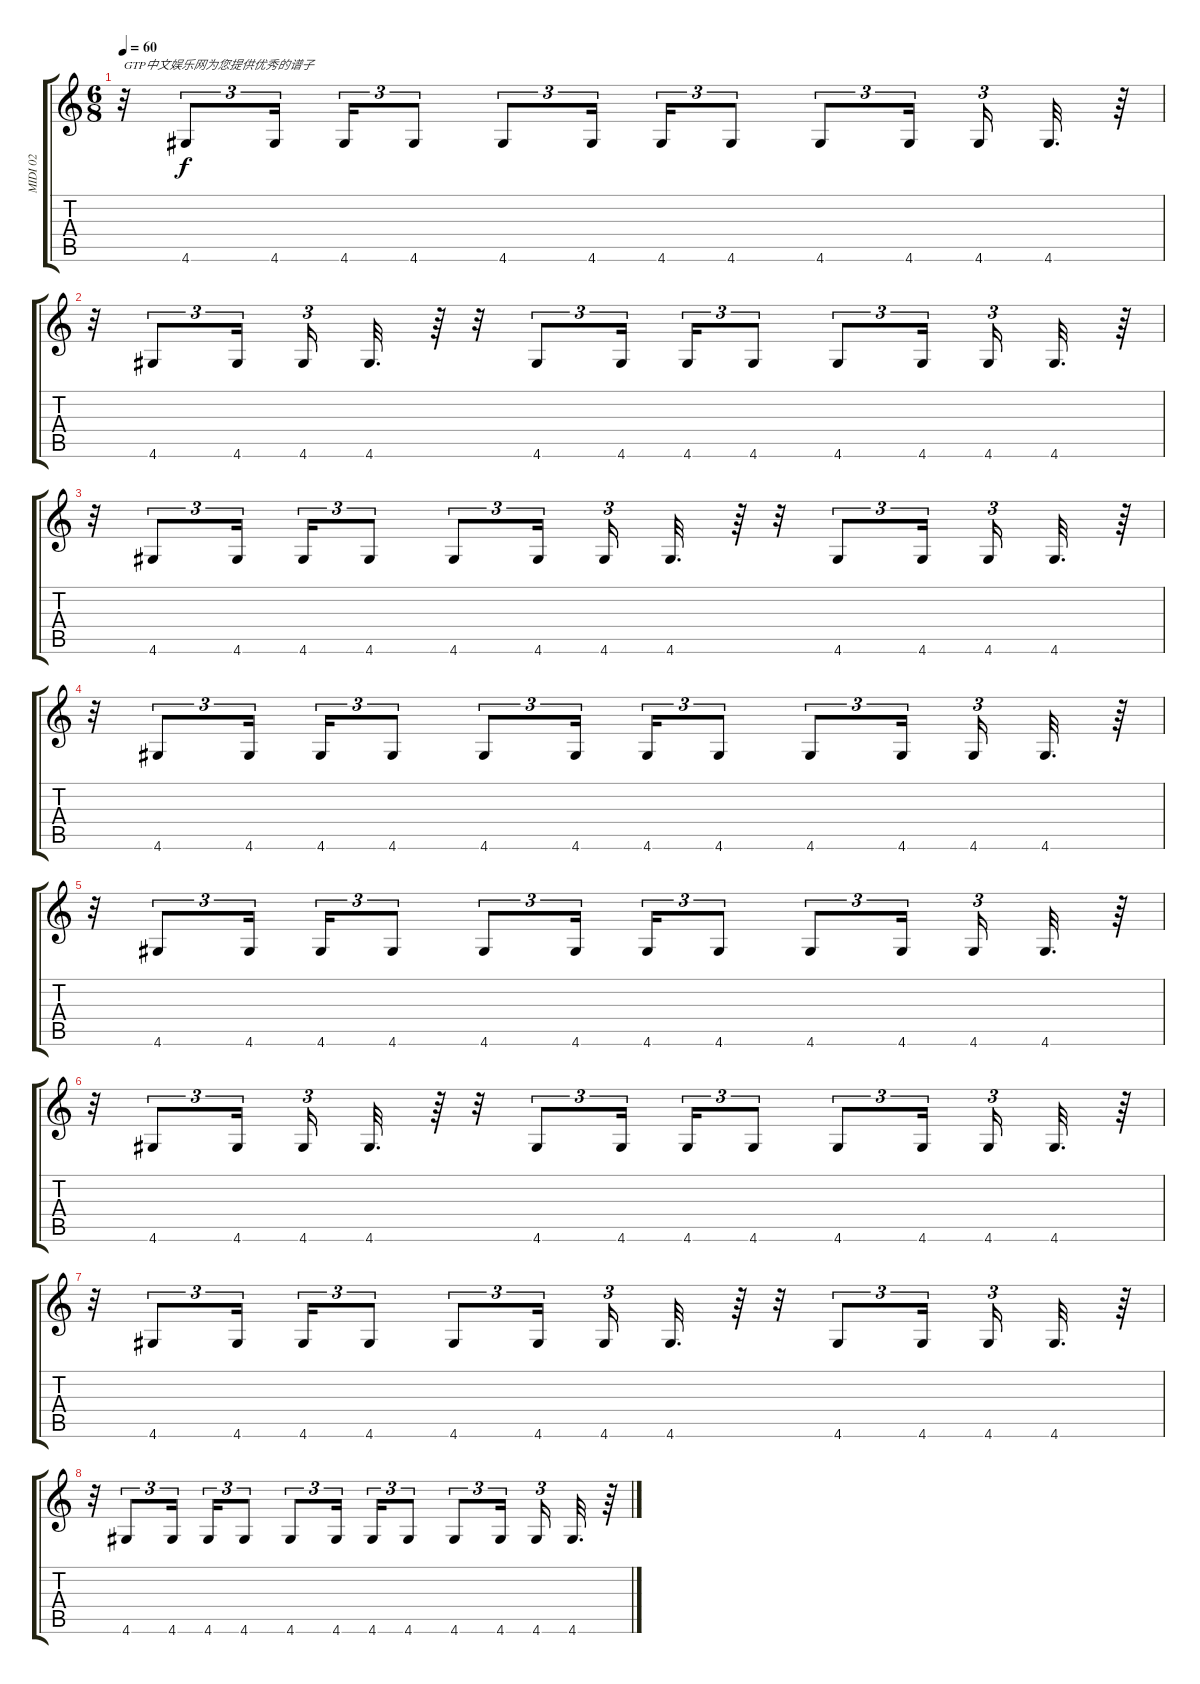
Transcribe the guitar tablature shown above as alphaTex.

\track ("MIDI 02" "MIDI 02") {instrument acousticguitarnylon}
\staff {score tabs}
\tuning (E4 B3 G3 D3 A2 E2) {hide}
\ts (6 8)
\tempo 60
\clef g2
\ks c
r.32{txt "GTP中文娱乐网为您提供优秀的谱子" dy f instrument acousticguitarnylon} 4.6.8{tu (3 2)} 4.6.16{tu (3 2)} 4.6.16{tu (3 2)} 4.6.8{tu (3 2)} 4.6.8{tu (3 2)} 4.6.16{tu (3 2)} 4.6.16{tu (3 2)} 4.6.8{tu (3 2)} 4.6.8{tu (3 2)} 4.6.16{tu (3 2)} 4.6.16{tu (3 2)} 4.6.32{d} r.64 |
r.32 4.6.8{tu (3 2)} 4.6.16{tu (3 2)} 4.6.16{tu (3 2)} 4.6.32{d} r.64 r.32 4.6.8{tu (3 2)} 4.6.16{tu (3 2)} 4.6.16{tu (3 2)} 4.6.8{tu (3 2)} 4.6.8{tu (3 2)} 4.6.16{tu (3 2)} 4.6.16{tu (3 2)} 4.6.32{d} r.64 |
r.32 4.6.8{tu (3 2)} 4.6.16{tu (3 2)} 4.6.16{tu (3 2)} 4.6.8{tu (3 2)} 4.6.8{tu (3 2)} 4.6.16{tu (3 2)} 4.6.16{tu (3 2)} 4.6.32{d} r.64 r.32 4.6.8{tu (3 2)} 4.6.16{tu (3 2)} 4.6.16{tu (3 2)} 4.6.32{d} r.64 |
r.32 4.6.8{tu (3 2)} 4.6.16{tu (3 2)} 4.6.16{tu (3 2)} 4.6.8{tu (3 2)} 4.6.8{tu (3 2)} 4.6.16{tu (3 2)} 4.6.16{tu (3 2)} 4.6.8{tu (3 2)} 4.6.8{tu (3 2)} 4.6.16{tu (3 2)} 4.6.16{tu (3 2)} 4.6.32{d} r.64 |
r.32 4.6.8{tu (3 2)} 4.6.16{tu (3 2)} 4.6.16{tu (3 2)} 4.6.8{tu (3 2)} 4.6.8{tu (3 2)} 4.6.16{tu (3 2)} 4.6.16{tu (3 2)} 4.6.8{tu (3 2)} 4.6.8{tu (3 2)} 4.6.16{tu (3 2)} 4.6.16{tu (3 2)} 4.6.32{d} r.64 |
r.32 4.6.8{tu (3 2)} 4.6.16{tu (3 2)} 4.6.16{tu (3 2)} 4.6.32{d} r.64 r.32 4.6.8{tu (3 2)} 4.6.16{tu (3 2)} 4.6.16{tu (3 2)} 4.6.8{tu (3 2)} 4.6.8{tu (3 2)} 4.6.16{tu (3 2)} 4.6.16{tu (3 2)} 4.6.32{d} r.64 |
r.32 4.6.8{tu (3 2)} 4.6.16{tu (3 2)} 4.6.16{tu (3 2)} 4.6.8{tu (3 2)} 4.6.8{tu (3 2)} 4.6.16{tu (3 2)} 4.6.16{tu (3 2)} 4.6.32{d} r.64 r.32 4.6.8{tu (3 2)} 4.6.16{tu (3 2)} 4.6.16{tu (3 2)} 4.6.32{d} r.64 |
r.32 4.6.8{tu (3 2)} 4.6.16{tu (3 2)} 4.6.16{tu (3 2)} 4.6.8{tu (3 2)} 4.6.8{tu (3 2)} 4.6.16{tu (3 2)} 4.6.16{tu (3 2)} 4.6.8{tu (3 2)} 4.6.8{tu (3 2)} 4.6.16{tu (3 2)} 4.6.16{tu (3 2)} 4.6.32{d} r.64
